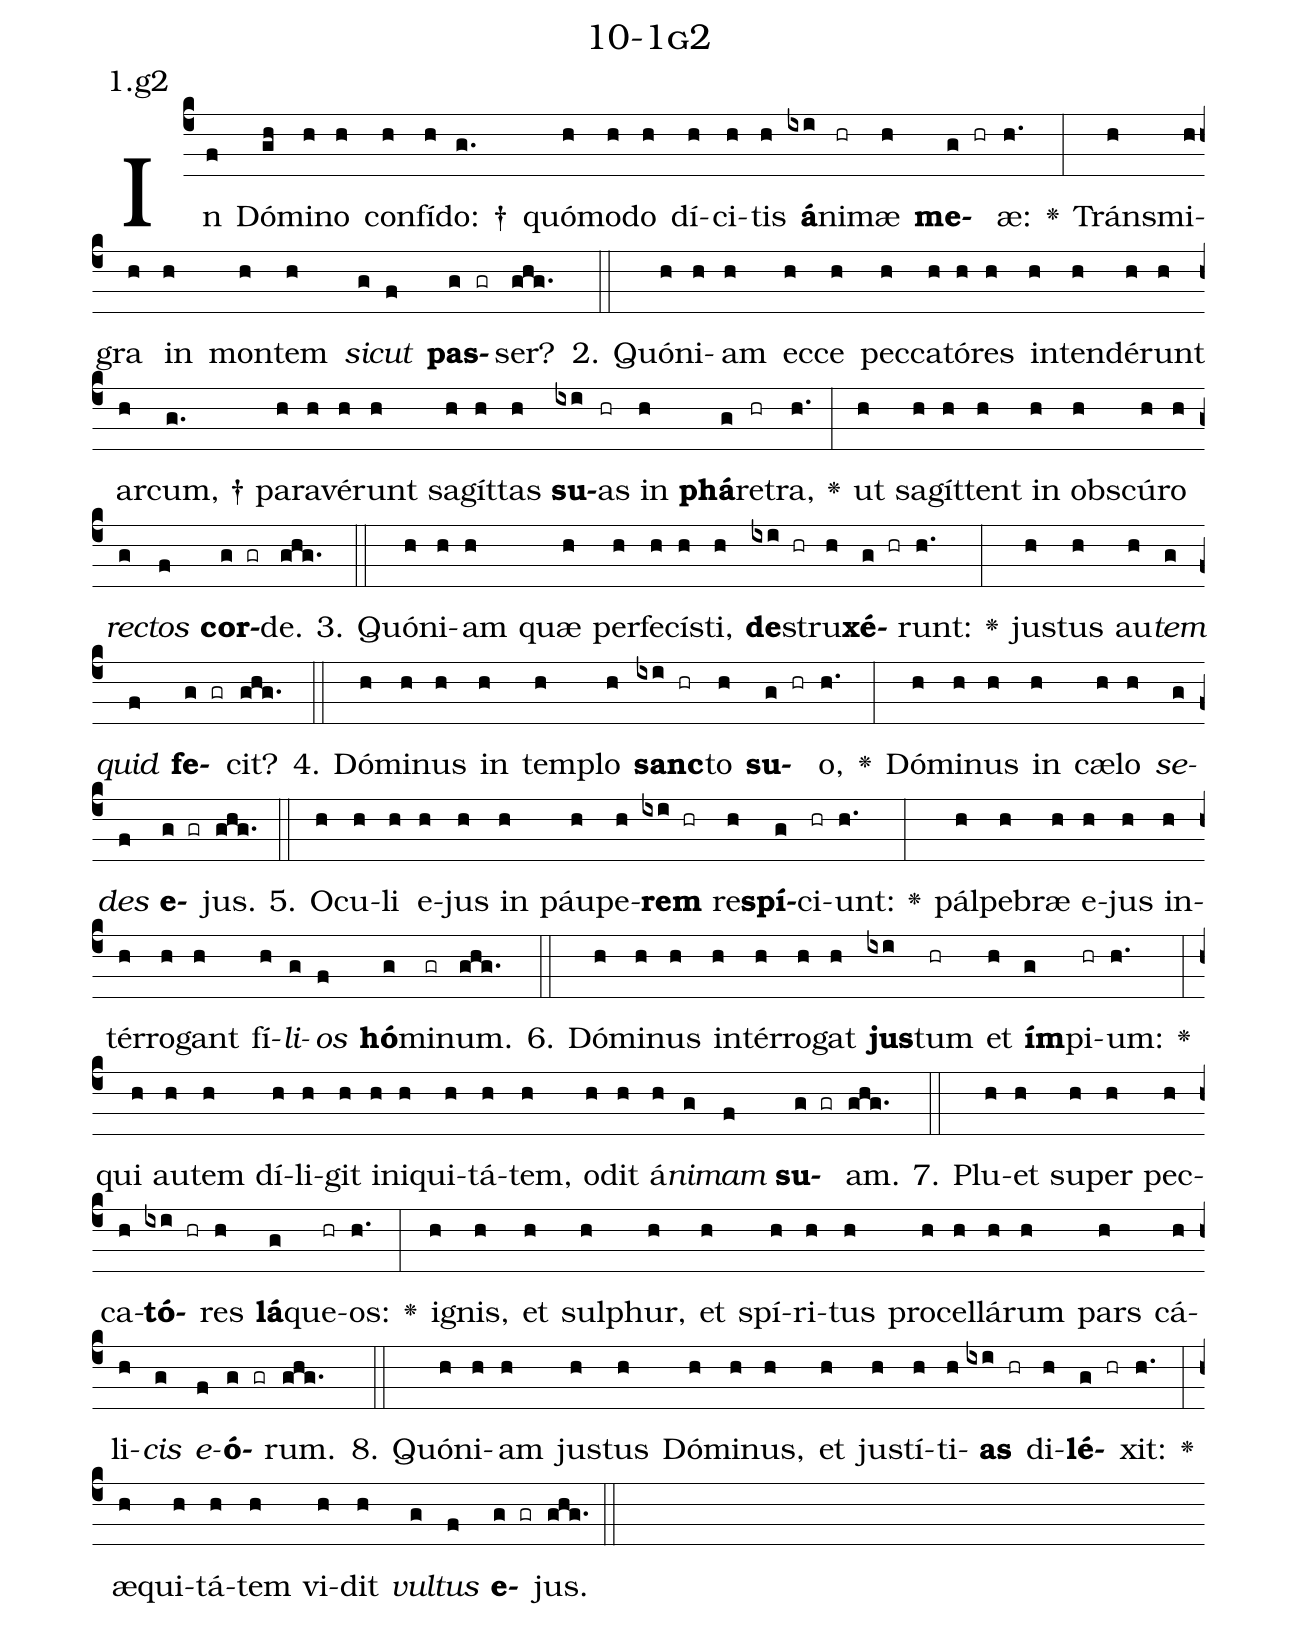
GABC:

name: 10-1g2;
annotation: 1.g2;
%%
(c4)In(f) Dó(gh)mi(h)no(h) con(h)fí(h)do: †(g.) quó(h)mo(h)do(h) dí(h)ci(h)tis(h) <b>á</b>(ixi)ni(hr)mæ(h) <b>me</b>(g hr)æ:(h.) <v>\greheightstar</v>(:) Tráns(h)mi(h)gra(h) in(h) mon(h)tem(h) <i>sic</i>(g)<i>ut</i>(f) <b>pas</b>(g gr)ser?(ghg.) (::)
2. Quón(h)i(h)am(h) ec(h)ce(h) pec(h)ca(h)tó(h)res(h) in(h)ten(h)dé(h)runt(h) ar(h)cum, †(g.) pa(h)ra(h)vé(h)runt(h) sa(h)gít(h)tas(h) <b>su</b>(ixi)as(hr) in(h) <b>phá</b>(g)re(hr)tra,(h.) <v>\greheightstar</v>(:) ut(h) sa(h)gít(h)tent(h) in(h) obs(h)cú(h)ro(h) <i>rec</i>(g)<i>tos</i>(f) <b>cor</b>(g gr)de.(ghg.) (::)
3. Quón(h)i(h)am(h) quæ(h) per(h)fe(h)cís(h)ti,(h) <b>de</b>(ixi hr)stru(h)<b>xé</b>(g hr)runt:(h.) <v>\greheightstar</v>(:) jus(h)tus(h) au(h)<i>tem</i>(g) <i>quid</i>(f) <b>fe</b>(g gr)cit?(ghg.) (::)
4. Dó(h)mi(h)nus(h) in(h) tem(h)plo(h) <b>sanc</b>(ixi hr)to(h) <b>su</b>(g hr)o,(h.) <v>\greheightstar</v>(:) Dó(h)mi(h)nus(h) in(h) cæ(h)lo(h) <i>se</i>(g)<i>des</i>(f) <b>e</b>(g gr)jus.(ghg.) (::)
5. O(h)cu(h)li(h) e(h)jus(h) in(h) páu(h)pe(h)<b>rem</b>(ixi hr) re(h)<b>spí</b>(g)ci(hr)unt:(h.) <v>\greheightstar</v>(:) pál(h)pe(h)bræ(h) e(h)jus(h) in(h)tér(h)ro(h)gant(h) fí(h)<i>li</i>(g)<i>os</i>(f) <b>hó</b>(g)mi(gr)num.(ghg.) (::)
6. Dó(h)mi(h)nus(h) in(h)tér(h)ro(h)gat(h) <b>jus</b>(ixi)tum(hr) et(h) <b>ím</b>(g)pi(hr)um:(h.) <v>\greheightstar</v>(:) qui(h) au(h)tem(h) dí(h)li(h)git(h) in(h)i(h)qui(h)tá(h)tem,(h) o(h)dit(h) á(h)<i>ni</i>(g)<i>mam</i>(f) <b>su</b>(g gr)am.(ghg.) (::)
7. Plu(h)et(h) su(h)per(h) pec(h)ca(h)<b>tó</b>(ixi hr)res(h) <b>lá</b>(g)que(hr)os:(h.) <v>\greheightstar</v>(:) i(h)gnis,(h) et(h) sul(h)phur,(h) et(h) spí(h)ri(h)tus(h) pro(h)cel(h)lá(h)rum(h) pars(h) cá(h)li(h)<i>cis</i>(g) <i>e</i>(f)<b>ó</b>(g gr)rum.(ghg.) (::)
8. Quón(h)i(h)am(h) jus(h)tus(h) Dó(h)mi(h)nus,(h) et(h) jus(h)tí(h)ti(h)<b>as</b>(ixi hr) di(h)<b>lé</b>(g hr)xit:(h.) <v>\greheightstar</v>(:) æ(h)qui(h)tá(h)tem(h) vi(h)dit(h) <i>vul</i>(g)<i>tus</i>(f) <b>e</b>(g gr)jus.(ghg.) (::)
